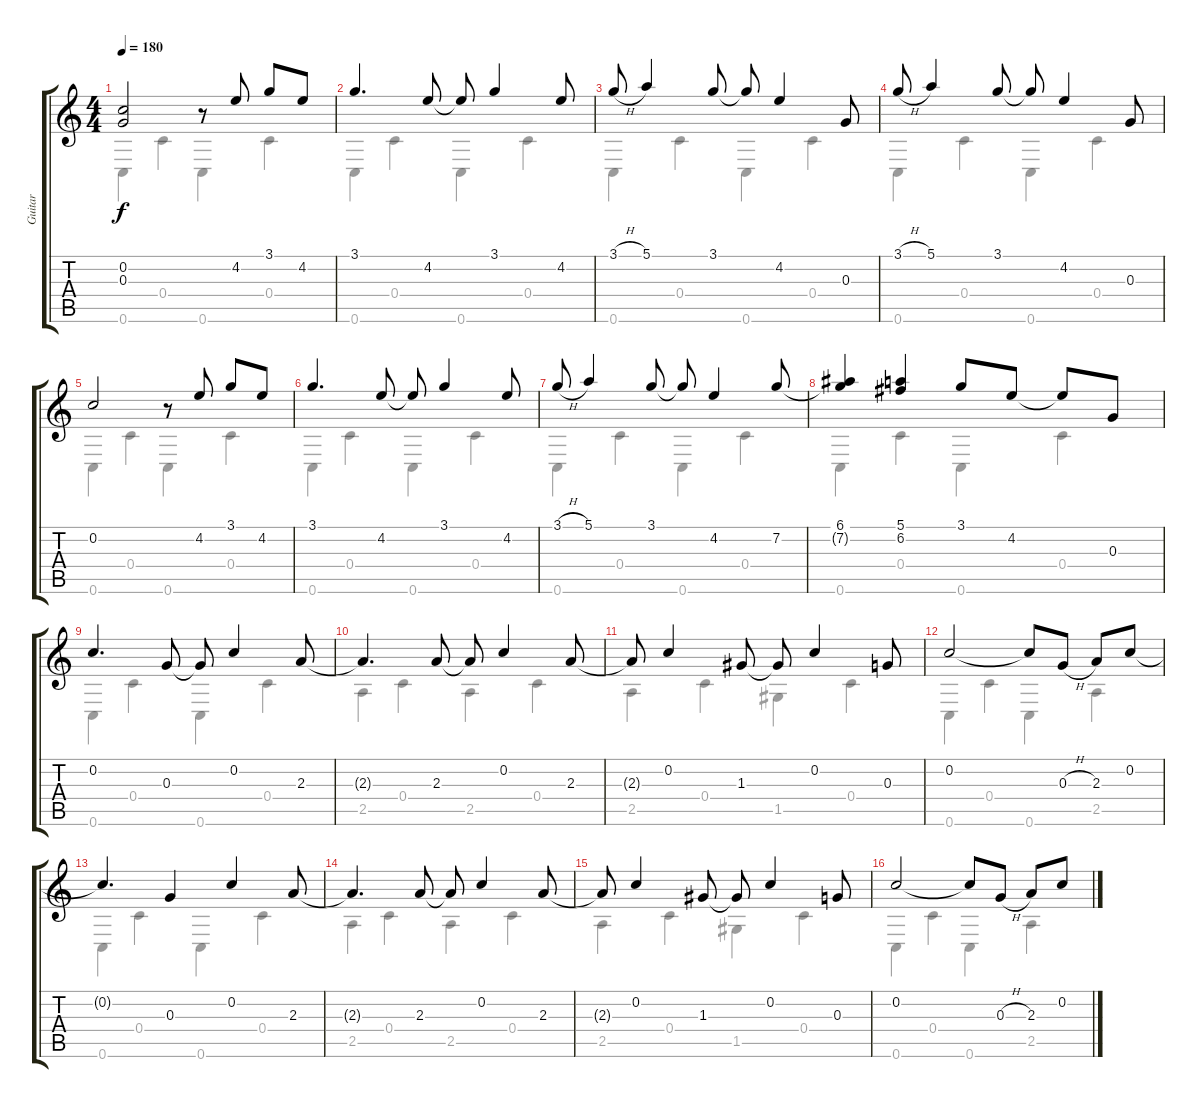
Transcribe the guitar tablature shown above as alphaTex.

\track ("Guitar" "Guitar") {instrument acousticguitarsteel}
\staff {score tabs}
\tuning (E4 C4 G3 C3 G2 C2) {hide}
\voice
\ts (4 4)
\tempo 180
\clef g2
\ks c
(0.2 0.3{t}).2{dy f} r.8 4.2.8 3.1.8 4.2.8 |
3.1.4{d} 4.2.8 4.2{t}.8 3.1.4 4.2.8 |
3.1{h}.8 5.1.4 3.1.8 3.1{t}.8 4.2.4 0.3.8 |
3.1{h}.8 5.1.4 3.1.8 3.1{t}.8 4.2.4 0.3.8 |
0.2.2 r.8 4.2.8 3.1.8 4.2.8 |
3.1.4{d} 4.2.8 4.2{t}.8 3.1.4 4.2.8 |
3.1{h}.8 5.1.4 3.1.8 3.1{t}.8 4.2.4 7.2.8 |
(6.1 7.2{t}).4 (5.1 6.2).4 3.1.8 4.2.8 4.2{t}.8 0.3.8 |
0.2.4{d} 0.3.8 0.3{t}.8 0.2.4 2.3.8 |
2.3{t}.4{d} 2.3.8 2.3{t}.8 0.2.4 2.3.8 |
2.3{t}.8 0.2.4 1.3.8 1.3{t}.8 0.2.4 0.3.8 |
0.2.2 0.2{t}.8 0.3{h}.8 2.3.8 0.2.8 |
0.2{t}.4{d} 0.3.4 0.2.4 2.3.8 |
2.3{t}.4{d} 2.3.8 2.3{t}.8 0.2.4 2.3.8 |
2.3{t}.8 0.2.4 1.3.8 1.3{t}.8 0.2.4 0.3.8 |
0.2.2 0.2{t}.8 0.3{h}.8 2.3.8 0.2.8
\voice
\clef g2
\ottava regular
\simile none
\ks c
0.6.4{dy f} 0.4.4 0.6.4 0.4.4 |
0.6.4 0.4.4 0.6.4 0.4.4 |
0.6.4 0.4.4 0.6.4 0.4.4 |
0.6.4 0.4.4 0.6.4 0.4.4 |
0.6.4 0.4.4 0.6.4 0.4.4 |
0.6.4 0.4.4 0.6.4 0.4.4 |
0.6.4 0.4.4 0.6.4 0.4.4 |
0.6.4 0.4.4 0.6.4 0.4.4 |
0.6.4 0.4.4 0.6.4 0.4.4 |
2.5.4 0.4.4 2.5.4 0.4.4 |
2.5.4 0.4.4 1.5.4 0.4.4 |
0.6.4 0.4.4 0.6.4 2.5.4 |
0.6.4 0.4.4 0.6.4 0.4.4 |
2.5.4 0.4.4 2.5.4 0.4.4 |
2.5.4 0.4.4 1.5.4 0.4.4 |
0.6.4 0.4.4 0.6.4 2.5.4
